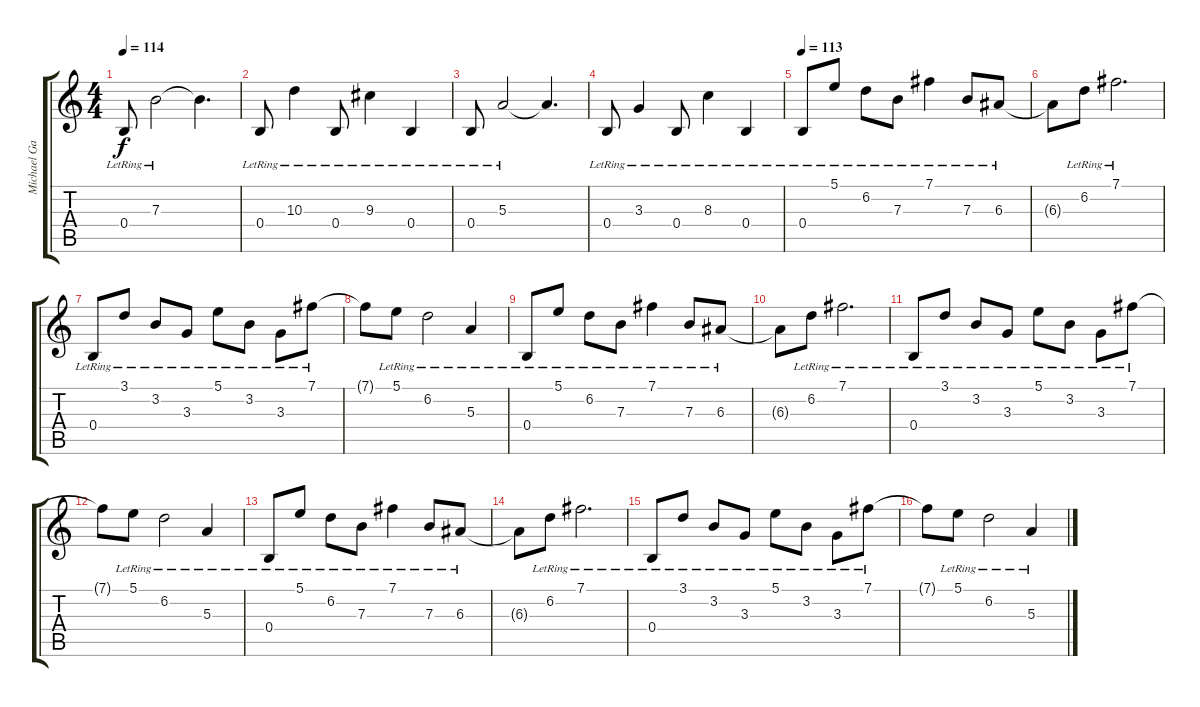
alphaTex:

\track ("Michael Gallagher" "Michael Ga") {instrument overdrivenguitar}
\staff {score tabs}
\tuning (B3 Ab3 E3 B2 Gb2 B1) {hide}
\ts (4 4)
\tempo 114
\clef g2
\ks c
0.4{lr}.8{dy f} 7.3{lr}.2 7.3{t}.4{d} |
0.4{lr}.8 10.3{lr}.4 0.4{lr}.8 9.3{lr}.4 0.4{lr}.4 |
0.4{lr}.8 5.3{lr}.2 5.3{t}.4{d} |
0.4{lr}.8 3.3{lr}.4 0.4{lr}.8 8.3{lr}.4 0.4{lr}.4 |
\tempo 113
0.4{lr}.8{volume 11} 5.1{lr}.8 6.2{lr}.8 7.3{lr}.8 7.1{lr}.4 7.3{lr}.8 6.3{lr}.8 |
6.3{t}.8 6.2{lr}.8 7.1{lr}.2{d} |
0.4{lr}.8 3.1{lr}.8 3.2{lr}.8 3.3{lr}.8 5.1{lr}.8 3.2{lr}.8 3.3{lr}.8 7.1{lr}.8 |
7.1{t}.8 5.1{lr}.8 6.2{lr}.2 5.3{lr}.4 |
0.4{lr}.8 5.1{lr}.8 6.2{lr}.8 7.3{lr}.8 7.1{lr}.4 7.3{lr}.8 6.3{lr}.8 |
6.3{t}.8 6.2{lr}.8 7.1{lr}.2{d} |
0.4{lr}.8 3.1{lr}.8 3.2{lr}.8 3.3{lr}.8 5.1{lr}.8 3.2{lr}.8 3.3{lr}.8 7.1{lr}.8 |
7.1{t}.8 5.1{lr}.8 6.2{lr}.2 5.3{lr}.4 |
0.4{lr}.8 5.1{lr}.8 6.2{lr}.8 7.3{lr}.8 7.1{lr}.4 7.3{lr}.8 6.3{lr}.8 |
6.3{t}.8 6.2{lr}.8 7.1{lr}.2{d} |
0.4{lr}.8 3.1{lr}.8 3.2{lr}.8 3.3{lr}.8 5.1{lr}.8 3.2{lr}.8 3.3{lr}.8 7.1{lr}.8 |
7.1{t}.8 5.1{lr}.8 6.2{lr}.2 5.3{lr}.4
